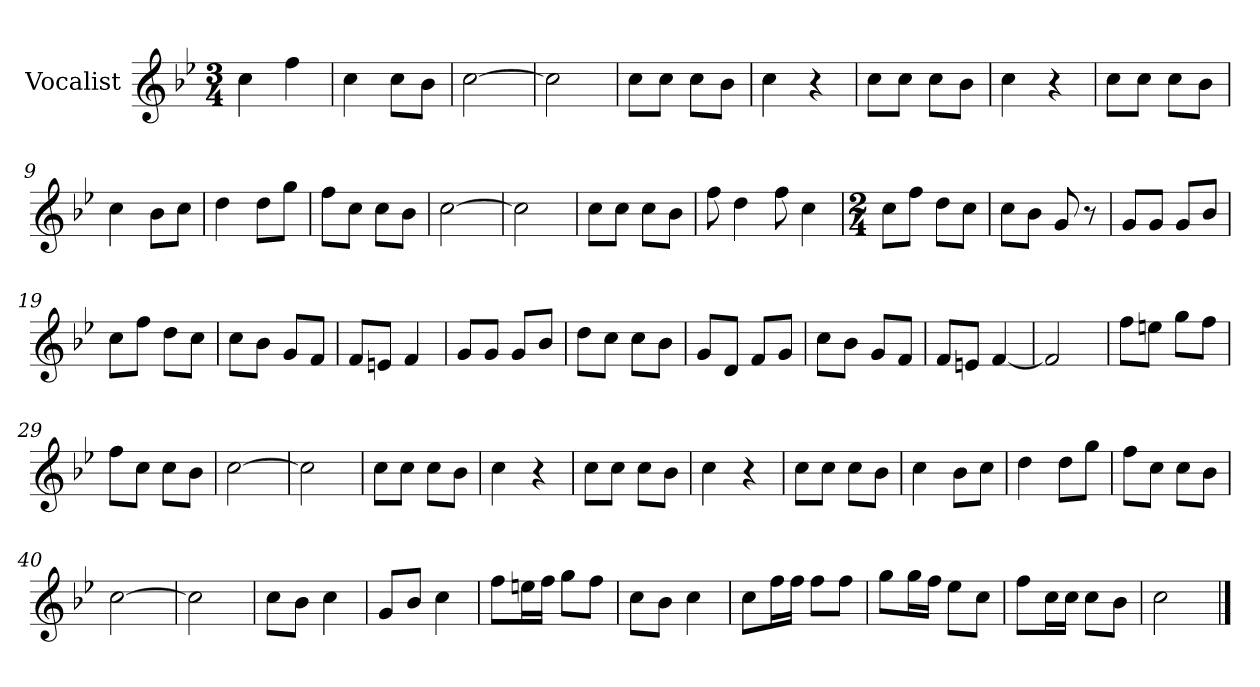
**kern
*part1
*staff1
*I"Vocalist
*k[b-e-]
*B-:
*M3/4
=
4cc
4ff
=1
4cc
8ccL
8b-J
=2
[2cc
=3
2cc]
=4
8ccL
8ccJ
8ccL
8b-J
=5
4cc
4r
=6
8ccL
8ccJ
8ccL
8b-J
=7
4cc
4r
=8
8ccL
8ccJ
8ccL
8b-J
=9
4cc
8b-L
8ccJ
=10
4dd
8ddL
8ggJ
=11
8ffL
8ccJ
8ccL
8b-J
=12
[2cc
=13
2cc]
=14
8ccL
8ccJ
8ccL
8b-J
=15
8ff
4dd
8ff
4cc
=16
*M2/4
8ccL
8ffJ
8ddL
8ccJ
=17
8ccL
8b-J
8g
8r
=18
8gL
8gJ
8gL
8b-J
=19
8ccL
8ffJ
8ddL
8ccJ
=20
8ccL
8b-J
8gL
8fJ
=21
8fL
8enJ
4f
=22
8gL
8gJ
8gL
8b-J
=23
8ddL
8ccJ
8ccL
8b-J
=24
8gL
8dJ
8fL
8gJ
=25
8ccL
8b-J
8gL
8fJ
=26
8fL
8enJ
[4f
=27
2f]
=28
8ffL
8eenJ
8ggL
8ffJ
=29
8ffL
8ccJ
8ccL
8b-J
=30
[2cc
=31
2cc]
=32
8ccL
8ccJ
8ccL
8b-J
=33
4cc
4r
=34
8ccL
8ccJ
8ccL
8b-J
=35
4cc
4r
=36
8ccL
8ccJ
8ccL
8b-J
=37
4cc
8b-L
8ccJ
=38
4dd
8ddL
8ggJ
=39
8ffL
8ccJ
8ccL
8b-J
=40
[2cc
=41
2cc]
=42
8ccL
8b-J
4cc
=43
8gL
8b-J
4cc
=44
8ffL
16eenL
16ffJJ
8ggL
8ffJ
=45
8ccL
8b-J
4cc
=46
8ccL
16ffL
16ffJJ
8ffL
8ffJ
=47
8ggL
16ggL
16ffJJ
8ee-L
8ccJ
=48
8ffL
16ccL
16ccJJ
8ccL
8b-J
=49
2cc
==
*-
